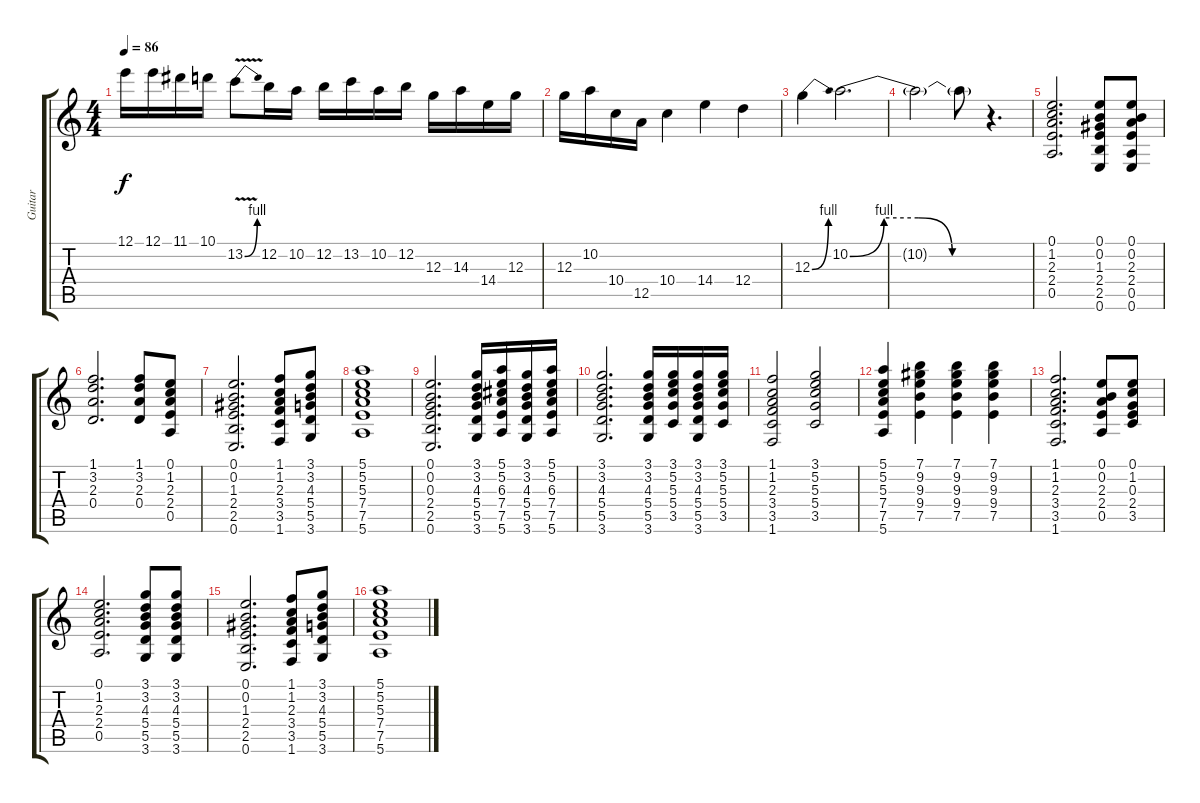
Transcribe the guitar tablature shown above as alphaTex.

\track ("Guitar" "Guitar") {instrument distortionguitar}
\staff {score tabs}
\tuning (E4 B3 G3 D3 A2 E2) {hide}
\ts (4 4)
\tempo 86
\clef g2
\ks c
12.1.16{dy f} 12.1.16 11.1.16 10.1.16 13.2{be (bend 0 0 60 4) v}.8 12.2.16 10.2.16 12.2.16 13.2.16 10.2.16 12.2.16 12.3.16 14.3.16 14.4.16 12.3.16 |
12.3.16 10.2.16 10.4.16 12.5.16 10.4.4 14.4.4 12.4.4 |
12.3{be (bend 0 0 60 4)}.4 10.2{be (custom 0 0 15 4 30 4 45 0 60 0)}.2{d} |
10.2{t}.2 10.2{t}.8 r.4{d} |
(0.1 1.2 2.3 2.4 0.5).2{d} (0.1 0.2 1.3 2.4 2.5 0.6).8 (0.1 0.2 2.3 2.4 0.5 0.6).8 |
(1.1 3.2 2.3 0.4).2{d} (1.1 3.2 2.3 0.4).8 (0.1 1.2 2.3 2.4 0.5).8 |
(0.1 0.2 1.3 2.4 2.5 0.6).2{d} (1.1 1.2 2.3 3.4 3.5 1.6).8 (3.1 3.2 4.3 5.4 5.5 3.6).8 |
(5.1 5.2 5.3 7.4 7.5 5.6).1 |
(0.1 0.2 0.3 2.4 2.5 0.6).2{d} (3.1 3.2 4.3 5.4 5.5 3.6).16 (5.1 5.2 6.3 7.4 7.5 5.6).16 (3.1 3.2 4.3 5.4 5.5 3.6).16 (5.1 5.2 6.3 7.4 7.5 5.6).16 |
(3.1 3.2 4.3 5.4 5.5 3.6).2{d} (3.1 3.2 4.3 5.4 5.5 3.6).16 (3.1 5.2 5.3 5.4 3.5).16 (3.1 3.2 4.3 5.4 5.5 3.6).16 (3.1 5.2 5.3 5.4 3.5).16 |
(1.1 1.2 2.3 3.4 3.5 1.6).2 (3.1 5.2 5.3 5.4 3.5).2 |
(5.1 5.2 5.3 7.4 7.5 5.6).4 (7.1 9.2 9.3 9.4 7.5).4 (7.1 9.2 9.3 9.4 7.5).4 (7.1 9.2 9.3 9.4 7.5).4 |
(1.1 1.2 2.3 3.4 3.5 1.6).2{d} (0.1 0.2 2.3 2.4 0.5).8 (0.1 1.2 0.3 2.4 3.5).8 |
(0.1 1.2 2.3 2.4 0.5).2{d} (3.1 3.2 4.3 5.4 5.5 3.6).8 (3.1 3.2 4.3 5.4 5.5 3.6).8 |
(0.1 0.2 1.3 2.4 2.5 0.6).2{d} (1.1 1.2 2.3 3.4 3.5 1.6).8 (3.1 3.2 4.3 5.4 5.5 3.6).8 |
(5.1 5.2 5.3 7.4 7.5 5.6).1
